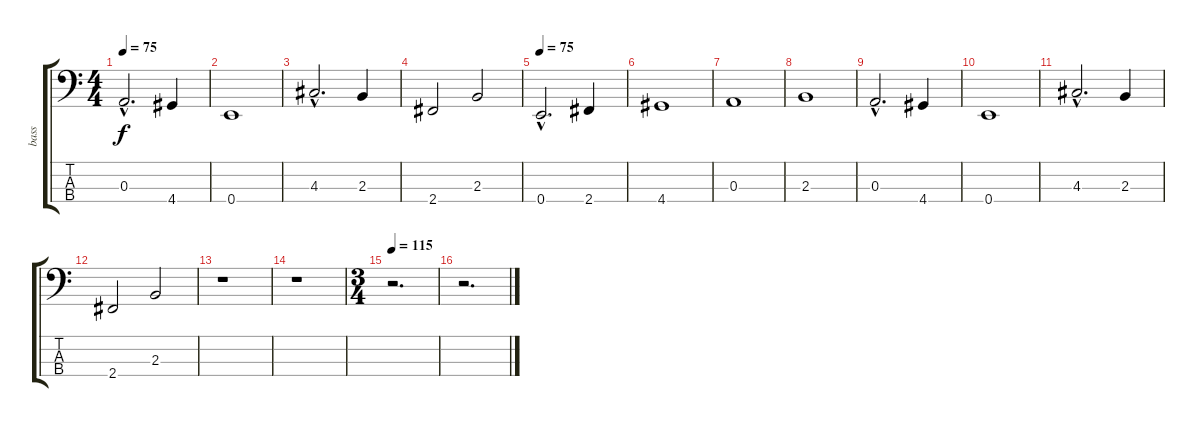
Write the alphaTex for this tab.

\track ("bass" "bass") {instrument electricbassfinger}
\staff {score tabs}
\tuning (G2 D2 A1 E1) {hide}
\ts (4 4)
\tempo 75
\clef f4
\ks c
0.3{hac}.2{d dy f} 4.4.4 |
0.4.1 |
4.3{hac}.2{d} 2.3.4 |
2.4.2 2.3.2 |
\tempo 75
0.4{hac}.2{d} 2.4.4 |
4.4.1 |
0.3.1 |
2.3.1 |
0.3{hac}.2{d} 4.4.4 |
0.4.1 |
4.3{hac}.2{d} 2.3.4 |
2.4.2 2.3.2 |
r.1 |
r.1 |
\ts (3 4)
\tempo 115
r.2{d} |
r.2{d}
